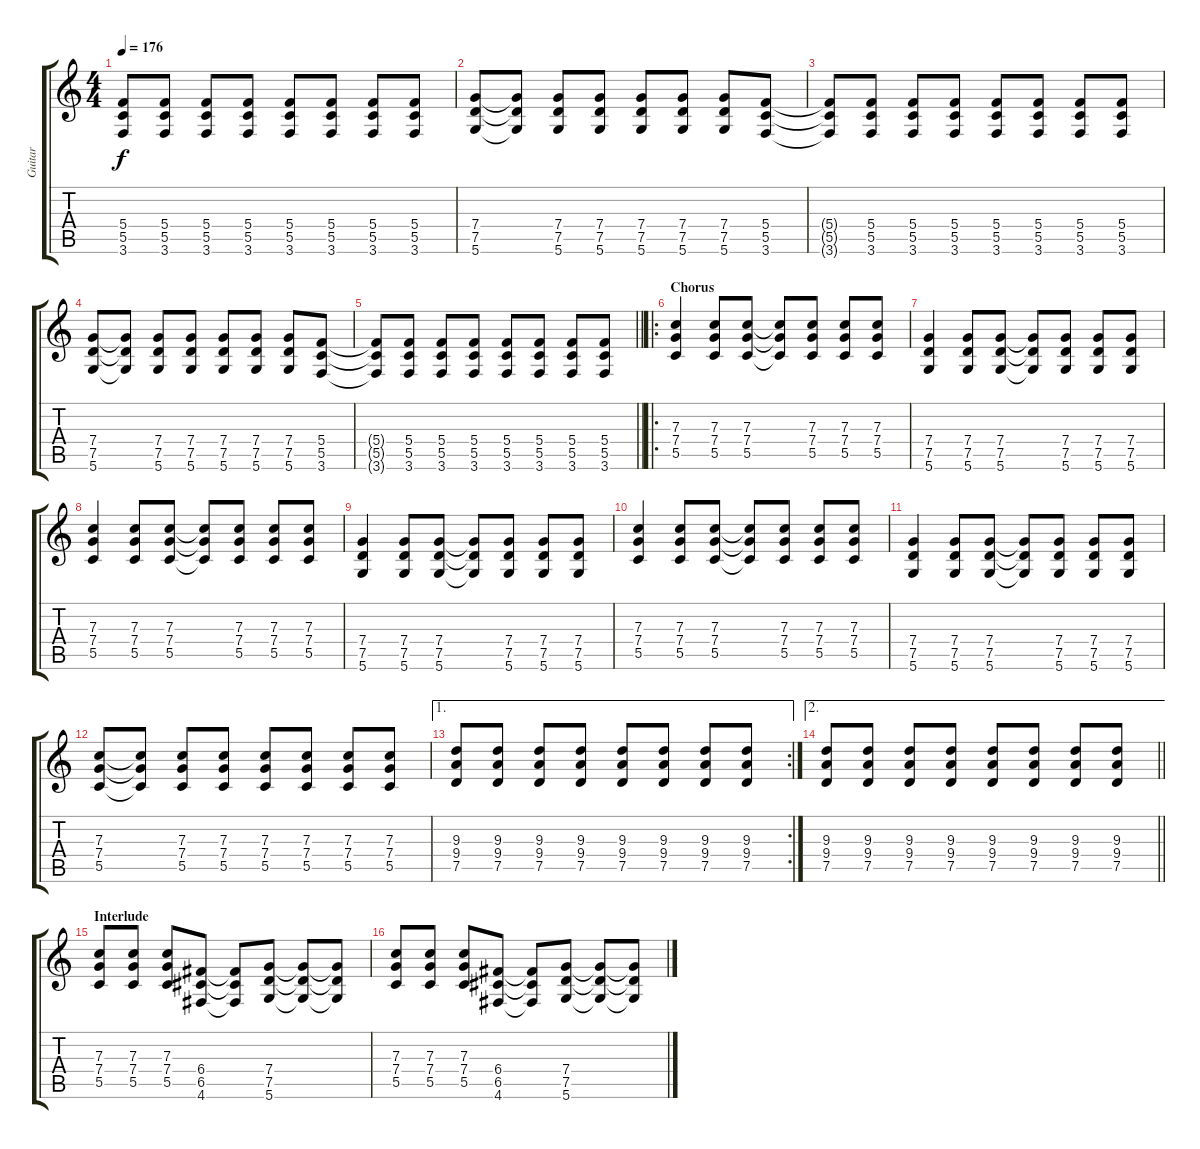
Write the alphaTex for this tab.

\track ("Guitar" "Guitar") {instrument distortionguitar}
\staff {score tabs}
\tuning (D4 A3 F3 C3 G2 D2) {hide}
\ts (4 4)
\tempo 176
\clef g2
\ks c
(5.4{t} 5.5{t} 3.6{t}).8{dy f} (5.4 5.5 3.6).8 (5.4 5.5 3.6).8 (5.4 5.5 3.6).8 (5.4 5.5 3.6).8 (5.4 5.5 3.6).8 (5.4 5.5 3.6).8 (5.4 5.5 3.6).8 |
(7.4 7.5 5.6).8 (7.4{t} 7.5{t} 5.6{t}).8 (7.4 7.5 5.6).8 (7.4 7.5 5.6).8 (7.4 7.5 5.6).8 (7.4 7.5 5.6).8 (7.4 7.5 5.6).8 (5.4 5.5 3.6).8 |
(5.4{t} 5.5{t} 3.6{t}).8 (5.4 5.5 3.6).8 (5.4 5.5 3.6).8 (5.4 5.5 3.6).8 (5.4 5.5 3.6).8 (5.4 5.5 3.6).8 (5.4 5.5 3.6).8 (5.4 5.5 3.6).8 |
(7.4 7.5 5.6).8 (7.4{t} 7.5{t} 5.6{t}).8 (7.4 7.5 5.6).8 (7.4 7.5 5.6).8 (7.4 7.5 5.6).8 (7.4 7.5 5.6).8 (7.4 7.5 5.6).8 (5.4 5.5 3.6).8 |
\barLineRight lightlight
(5.4{t} 5.5{t} 3.6{t}).8 (5.4 5.5 3.6).8 (5.4 5.5 3.6).8 (5.4 5.5 3.6).8 (5.4 5.5 3.6).8 (5.4 5.5 3.6).8 (5.4 5.5 3.6).8 (5.4 5.5 3.6).8 |
\ro
\section ("" "Chorus")
(7.3 7.4 5.5).4 (7.3 7.4 5.5).8 (7.3 7.4 5.5).8 (7.3{t} 7.4{t} 5.5{t}).8 (7.3 7.4 5.5).8 (7.3 7.4 5.5).8 (7.3 7.4 5.5).8 |
(7.4 7.5 5.6).4 (7.4 7.5 5.6).8 (7.4 7.5 5.6).8 (7.4{t} 7.5{t} 5.6{t}).8 (7.4 7.5 5.6).8 (7.4 7.5 5.6).8 (7.4 7.5 5.6).8 |
(7.3 7.4 5.5).4 (7.3 7.4 5.5).8 (7.3 7.4 5.5).8 (7.3{t} 7.4{t} 5.5{t}).8 (7.3 7.4 5.5).8 (7.3 7.4 5.5).8 (7.3 7.4 5.5).8 |
(7.4 7.5 5.6).4 (7.4 7.5 5.6).8 (7.4 7.5 5.6).8 (7.4{t} 7.5{t} 5.6{t}).8 (7.4 7.5 5.6).8 (7.4 7.5 5.6).8 (7.4 7.5 5.6).8 |
(7.3 7.4 5.5).4 (7.3 7.4 5.5).8 (7.3 7.4 5.5).8 (7.3{t} 7.4{t} 5.5{t}).8 (7.3 7.4 5.5).8 (7.3 7.4 5.5).8 (7.3 7.4 5.5).8 |
(7.4 7.5 5.6).4 (7.4 7.5 5.6).8 (7.4 7.5 5.6).8 (7.4{t} 7.5{t} 5.6{t}).8 (7.4 7.5 5.6).8 (7.4 7.5 5.6).8 (7.4 7.5 5.6).8 |
(7.3 7.4 5.5).8 (7.3{t} 7.4{t} 5.5{t}).8 (7.3 7.4 5.5).8 (7.3 7.4 5.5).8 (7.3 7.4 5.5).8 (7.3 7.4 5.5).8 (7.3 7.4 5.5).8 (7.3 7.4 5.5).8 |
\ae 1
\rc 2
(9.3 9.4 7.5).8 (9.3 9.4 7.5).8 (9.3 9.4 7.5).8 (9.3 9.4 7.5).8 (9.3 9.4 7.5).8 (9.3 9.4 7.5).8 (9.3 9.4 7.5).8 (9.3 9.4 7.5).8 |
\ae 2
\barLineRight lightlight
(9.3 9.4 7.5).8 (9.3 9.4 7.5).8 (9.3 9.4 7.5).8 (9.3 9.4 7.5).8 (9.3 9.4 7.5).8 (9.3 9.4 7.5).8 (9.3 9.4 7.5).8 (9.3 9.4 7.5).8 |
\section ("" "Interlude")
(7.3 7.4 5.5).8 (7.3 7.4 5.5).8 (7.3 7.4 5.5).8 (6.4 6.5 4.6).8 (6.4{t} 6.5{t} 4.6{t}).8 (7.4 7.5 5.6).8 (7.4{t} 7.5{t} 5.6{t}).8 (7.4{t} 7.5{t} 5.6{t}).8 |
(7.3 7.4 5.5).8 (7.3 7.4 5.5).8 (7.3 7.4 5.5).8 (6.4 6.5 4.6).8 (6.4{t} 6.5{t} 4.6{t}).8 (7.4 7.5 5.6).8 (7.4{t} 7.5{t} 5.6{t}).8 (7.4{t} 7.5{t} 5.6{t}).8
